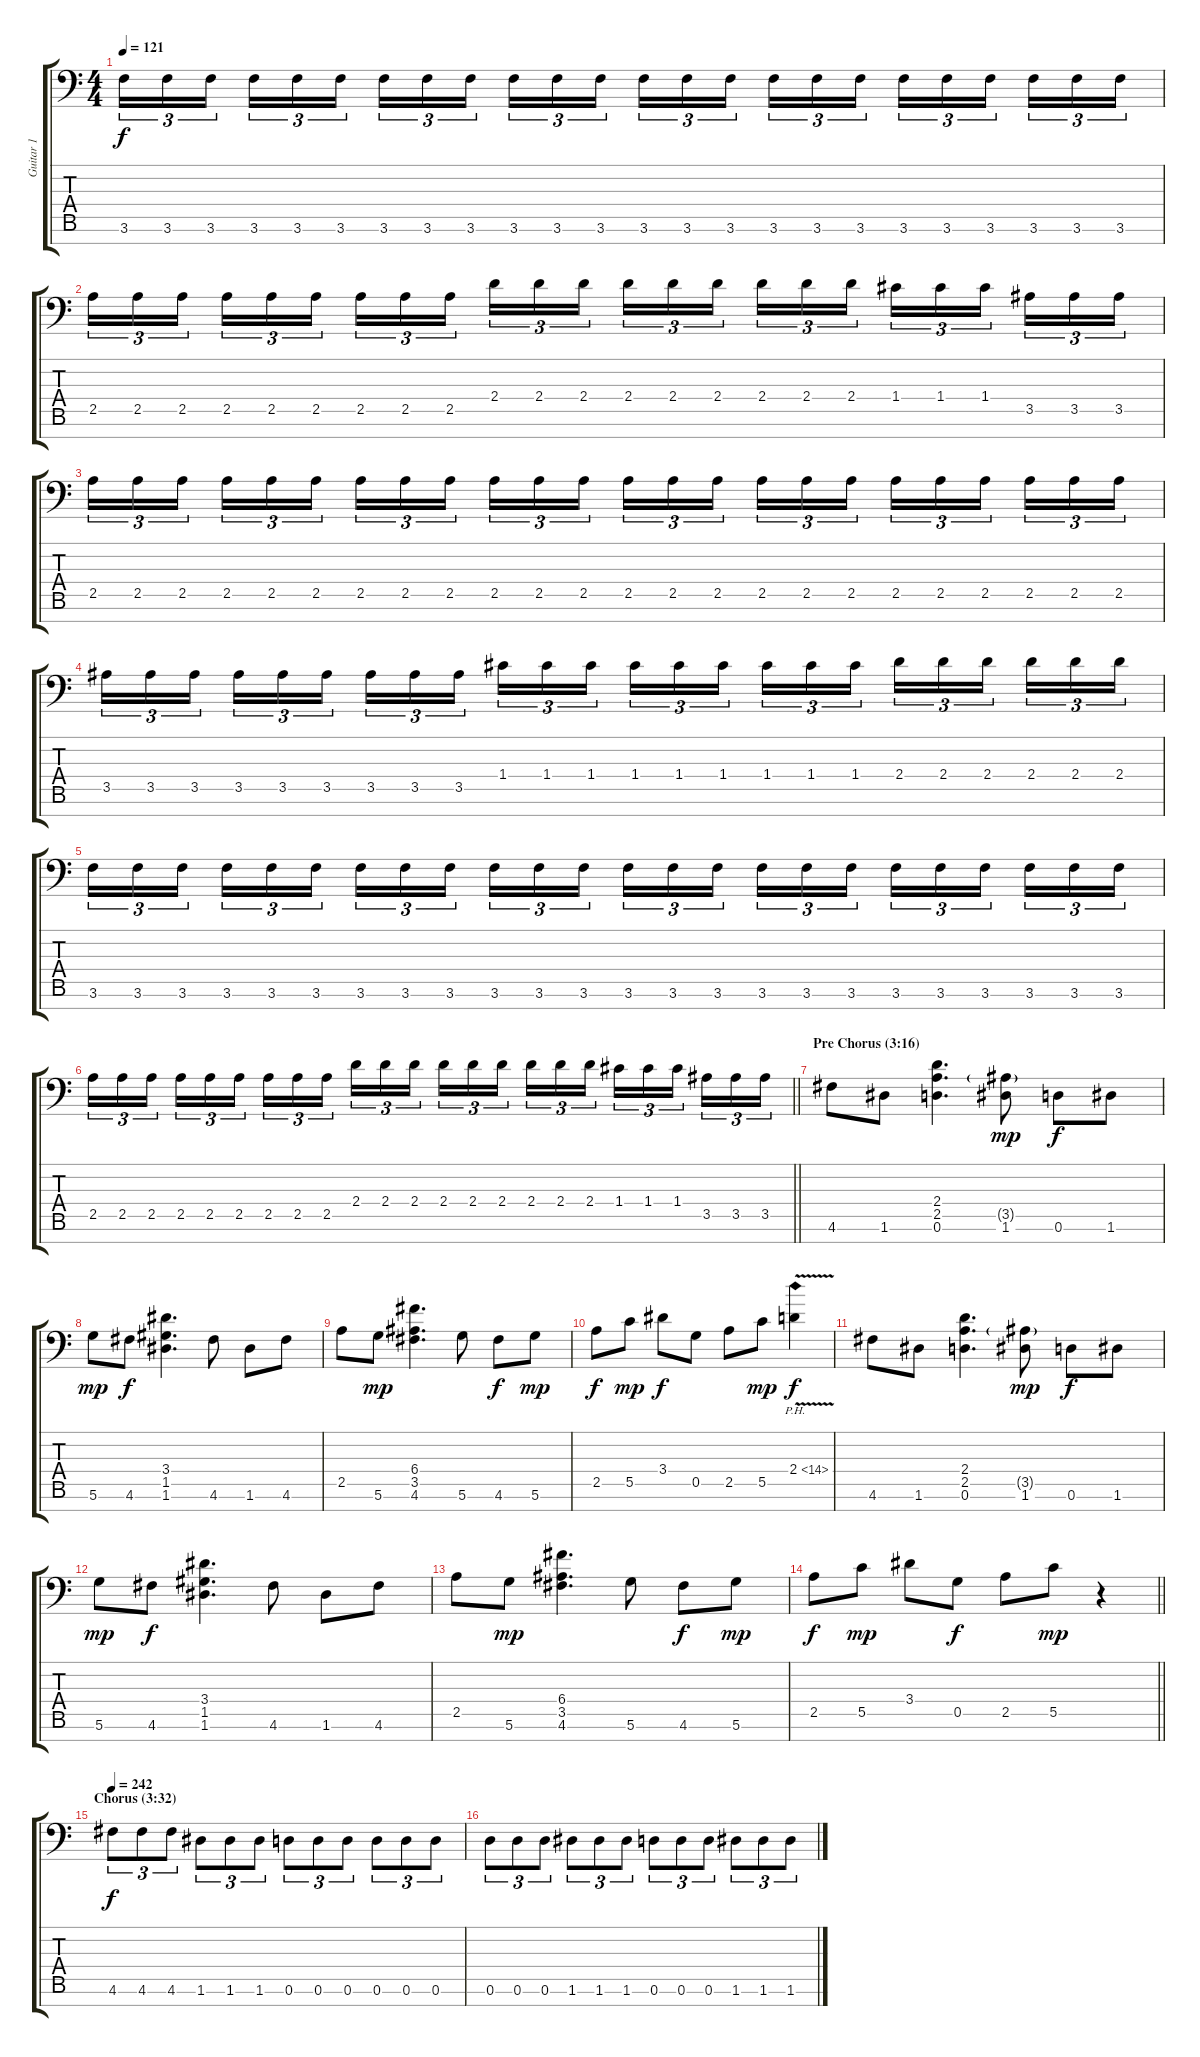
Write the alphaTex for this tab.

\track ("Guitar 1" "Guitar 1") {instrument distortionguitar}
\staff {score tabs}
\tuning (D4 A3 F3 C3 G2 D2 A1) {hide}
\ts (4 4)
\tempo 121
\clef f4
\ks c
3.6.16{tu (3 2) dy f} 3.6.16{tu (3 2)} 3.6.16{tu (3 2) beam splitsecondary} 3.6.16{tu (3 2)} 3.6.16{tu (3 2)} 3.6.16{tu (3 2)} 3.6.16{tu (3 2)} 3.6.16{tu (3 2)} 3.6.16{tu (3 2) beam splitsecondary} 3.6.16{tu (3 2)} 3.6.16{tu (3 2)} 3.6.16{tu (3 2)} 3.6.16{tu (3 2)} 3.6.16{tu (3 2)} 3.6.16{tu (3 2) beam splitsecondary} 3.6.16{tu (3 2)} 3.6.16{tu (3 2)} 3.6.16{tu (3 2)} 3.6.16{tu (3 2)} 3.6.16{tu (3 2)} 3.6.16{tu (3 2) beam splitsecondary} 3.6.16{tu (3 2)} 3.6.16{tu (3 2)} 3.6.16{tu (3 2)} |
2.5.16{tu (3 2)} 2.5.16{tu (3 2)} 2.5.16{tu (3 2) beam splitsecondary} 2.5.16{tu (3 2)} 2.5.16{tu (3 2)} 2.5.16{tu (3 2)} 2.5.16{tu (3 2)} 2.5.16{tu (3 2)} 2.5.16{tu (3 2) beam splitsecondary} 2.4.16{tu (3 2)} 2.4.16{tu (3 2)} 2.4.16{tu (3 2)} 2.4.16{tu (3 2)} 2.4.16{tu (3 2)} 2.4.16{tu (3 2) beam splitsecondary} 2.4.16{tu (3 2)} 2.4.16{tu (3 2)} 2.4.16{tu (3 2)} 1.4.16{tu (3 2)} 1.4.16{tu (3 2)} 1.4.16{tu (3 2) beam splitsecondary} 3.5.16{tu (3 2)} 3.5.16{tu (3 2)} 3.5.16{tu (3 2)} |
2.5.16{tu (3 2)} 2.5.16{tu (3 2)} 2.5.16{tu (3 2) beam splitsecondary} 2.5.16{tu (3 2)} 2.5.16{tu (3 2)} 2.5.16{tu (3 2)} 2.5.16{tu (3 2)} 2.5.16{tu (3 2)} 2.5.16{tu (3 2) beam splitsecondary} 2.5.16{tu (3 2)} 2.5.16{tu (3 2)} 2.5.16{tu (3 2)} 2.5.16{tu (3 2)} 2.5.16{tu (3 2)} 2.5.16{tu (3 2) beam splitsecondary} 2.5.16{tu (3 2)} 2.5.16{tu (3 2)} 2.5.16{tu (3 2)} 2.5.16{tu (3 2)} 2.5.16{tu (3 2)} 2.5.16{tu (3 2) beam splitsecondary} 2.5.16{tu (3 2)} 2.5.16{tu (3 2)} 2.5.16{tu (3 2)} |
3.5.16{tu (3 2)} 3.5.16{tu (3 2)} 3.5.16{tu (3 2) beam splitsecondary} 3.5.16{tu (3 2)} 3.5.16{tu (3 2)} 3.5.16{tu (3 2)} 3.5.16{tu (3 2)} 3.5.16{tu (3 2)} 3.5.16{tu (3 2) beam splitsecondary} 1.4.16{tu (3 2)} 1.4.16{tu (3 2)} 1.4.16{tu (3 2)} 1.4.16{tu (3 2)} 1.4.16{tu (3 2)} 1.4.16{tu (3 2) beam splitsecondary} 1.4.16{tu (3 2)} 1.4.16{tu (3 2)} 1.4.16{tu (3 2)} 2.4.16{tu (3 2)} 2.4.16{tu (3 2)} 2.4.16{tu (3 2) beam splitsecondary} 2.4.16{tu (3 2)} 2.4.16{tu (3 2)} 2.4.16{tu (3 2)} |
3.6.16{tu (3 2)} 3.6.16{tu (3 2)} 3.6.16{tu (3 2) beam splitsecondary} 3.6.16{tu (3 2)} 3.6.16{tu (3 2)} 3.6.16{tu (3 2)} 3.6.16{tu (3 2)} 3.6.16{tu (3 2)} 3.6.16{tu (3 2) beam splitsecondary} 3.6.16{tu (3 2)} 3.6.16{tu (3 2)} 3.6.16{tu (3 2)} 3.6.16{tu (3 2)} 3.6.16{tu (3 2)} 3.6.16{tu (3 2) beam splitsecondary} 3.6.16{tu (3 2)} 3.6.16{tu (3 2)} 3.6.16{tu (3 2)} 3.6.16{tu (3 2)} 3.6.16{tu (3 2)} 3.6.16{tu (3 2) beam splitsecondary} 3.6.16{tu (3 2)} 3.6.16{tu (3 2)} 3.6.16{tu (3 2)} |
\barLineRight lightlight
2.5.16{tu (3 2)} 2.5.16{tu (3 2)} 2.5.16{tu (3 2) beam splitsecondary} 2.5.16{tu (3 2)} 2.5.16{tu (3 2)} 2.5.16{tu (3 2)} 2.5.16{tu (3 2)} 2.5.16{tu (3 2)} 2.5.16{tu (3 2) beam splitsecondary} 2.4.16{tu (3 2)} 2.4.16{tu (3 2)} 2.4.16{tu (3 2)} 2.4.16{tu (3 2)} 2.4.16{tu (3 2)} 2.4.16{tu (3 2) beam splitsecondary} 2.4.16{tu (3 2)} 2.4.16{tu (3 2)} 2.4.16{tu (3 2)} 1.4.16{tu (3 2)} 1.4.16{tu (3 2)} 1.4.16{tu (3 2) beam splitsecondary} 3.5.16{tu (3 2)} 3.5.16{tu (3 2)} 3.5.16{tu (3 2)} |
\section ("" "Pre Chorus (3:16)")
4.6.8 1.6.8 (2.4 2.5 0.6).4{d} (3.5{g} 1.6).8{dy mp} 0.6.8{dy f} 1.6.8 |
5.6.8{dy mp} 4.6.8{dy f} (3.4 1.5 1.6).4{d} 4.6.8 1.6.8 4.6.8 |
2.5.8 5.6.8{dy mp} (6.4 3.5 4.6).4{d} 5.6.8 4.6.8{dy f} 5.6.8{dy mp} |
2.5.8{dy f} 5.5.8{dy mp} 3.4.8{dy f} 0.5.8 2.5.8 5.5.8{dy mp} 2.4{ph 12 v}.4{dy f} |
4.6.8 1.6.8 (2.4 2.5 0.6).4{d} (3.5{g} 1.6).8{dy mp} 0.6.8{dy f} 1.6.8 |
5.6.8{dy mp} 4.6.8{dy f} (3.4 1.5 1.6).4{d} 4.6.8 1.6.8 4.6.8 |
2.5.8 5.6.8{dy mp} (6.4 3.5 4.6).4{d} 5.6.8 4.6.8{dy f} 5.6.8{dy mp} |
\barLineRight lightlight
2.5.8{dy f} 5.5.8{dy mp} 3.4.8 0.5.8{dy f} 2.5.8 5.5.8{dy mp} r.4 |
\section ("" "Chorus (3:32)")
\tempo 242
4.6.8{tu (3 2) dy f volume 15} 4.6.8{tu (3 2)} 4.6.8{tu (3 2)} 1.6.8{tu (3 2)} 1.6.8{tu (3 2)} 1.6.8{tu (3 2)} 0.6.8{tu (3 2)} 0.6.8{tu (3 2)} 0.6.8{tu (3 2)} 0.6.8{tu (3 2)} 0.6.8{tu (3 2)} 0.6.8{tu (3 2)} |
0.6.8{tu (3 2)} 0.6.8{tu (3 2)} 0.6.8{tu (3 2)} 1.6.8{tu (3 2)} 1.6.8{tu (3 2)} 1.6.8{tu (3 2)} 0.6.8{tu (3 2)} 0.6.8{tu (3 2)} 0.6.8{tu (3 2)} 1.6.8{tu (3 2)} 1.6.8{tu (3 2)} 1.6.8{tu (3 2)}
